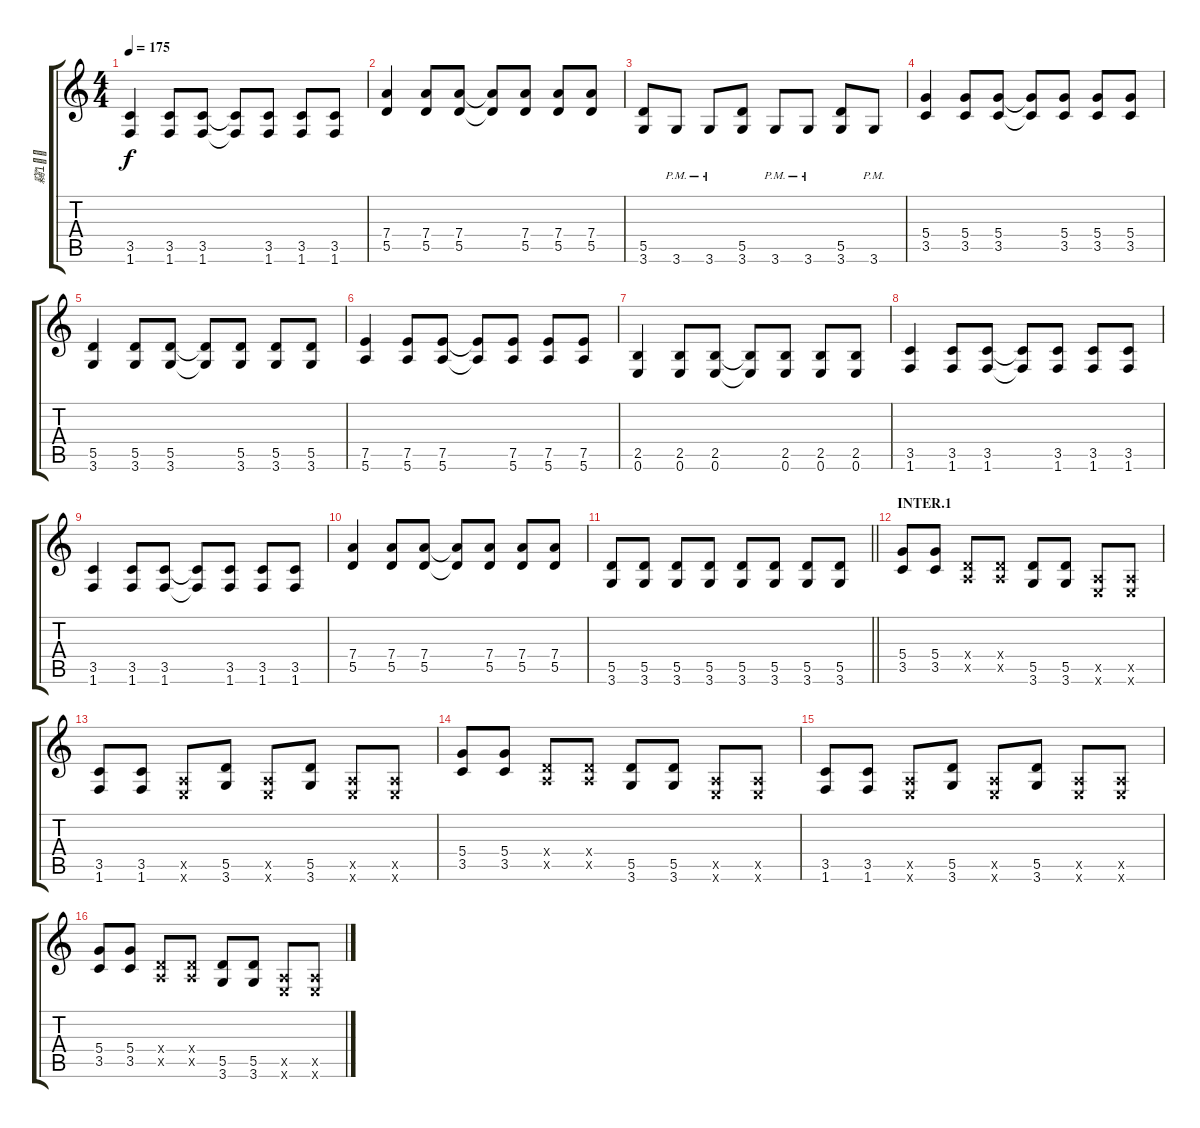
\track ("竊" "竊") {instrument distortionguitar}
\staff {score tabs}
\tuning (E4 B3 G3 D3 A2 E2) {hide}
\ts (4 4)
\tempo 175
\clef g2
\ks c
(3.5 1.6).4{dy f} (3.5 1.6).8 (3.5 1.6).8 (3.5{t} 1.6{t}).8 (3.5 1.6).8 (3.5 1.6).8 (3.5 1.6).8 |
(7.4 5.5).4 (7.4 5.5).8 (7.4 5.5).8 (7.4{t} 5.5{t}).8 (7.4 5.5).8 (7.4 5.5).8 (7.4 5.5).8 |
(5.5 3.6).8{txt ""} 3.6{pm}.8 3.6{pm}.8 (5.5 3.6).8 3.6{pm}.8 3.6{pm}.8 (5.5 3.6).8 3.6{pm}.8 |
(5.4 3.5).4 (5.4 3.5).8 (5.4 3.5).8 (5.4{t} 3.5{t}).8 (5.4 3.5).8 (5.4 3.5).8 (5.4 3.5).8 |
(5.5 3.6).4 (5.5 3.6).8 (5.5 3.6).8 (5.5{t} 3.6{t}).8 (5.5 3.6).8 (5.5 3.6).8 (5.5 3.6).8 |
(7.5 5.6).4 (7.5 5.6).8 (7.5 5.6).8 (7.5{t} 5.6{t}).8 (7.5 5.6).8 (7.5 5.6).8 (7.5 5.6).8 |
(2.5 0.6).4 (2.5 0.6).8 (2.5 0.6).8 (2.5{t} 0.6{t}).8 (2.5 0.6).8 (2.5 0.6).8 (2.5 0.6).8 |
(3.5 1.6).4 (3.5 1.6).8 (3.5 1.6).8 (3.5{t} 1.6{t}).8 (3.5 1.6).8 (3.5 1.6).8 (3.5 1.6).8 |
(3.5 1.6).4 (3.5 1.6).8 (3.5 1.6).8 (3.5{t} 1.6{t}).8 (3.5 1.6).8 (3.5 1.6).8 (3.5 1.6).8 |
(7.4 5.5).4 (7.4 5.5).8 (7.4 5.5).8 (7.4{t} 5.5{t}).8 (7.4 5.5).8 (7.4 5.5).8 (7.4 5.5).8 |
\barLineRight lightlight
(5.5 3.6).8 (5.5 3.6).8 (5.5 3.6).8 (5.5 3.6).8 (5.5 3.6).8 (5.5 3.6).8 (5.5 3.6).8 (5.5 3.6).8 |
\section ("" "INTER.1")
(5.4 3.5).8 (5.4 3.5).8 (0.4{x} 0.5{x}).8 (0.4{x} 0.5{x}).8 (5.5 3.6).8 (5.5 3.6).8 (0.5{x} 0.6{x}).8 (0.5{x} 0.6{x}).8 |
(3.5 1.6).8 (3.5 1.6).8 (0.5{x} 0.6{x}).8 (5.5 3.6).8 (0.5{x} 0.6{x}).8 (5.5 3.6).8 (0.5{x} 0.6{x}).8 (0.5{x} 0.6{x}).8 |
(5.4 3.5).8 (5.4 3.5).8 (0.4{x} 0.5{x}).8 (0.4{x} 0.5{x}).8 (5.5 3.6).8 (5.5 3.6).8 (0.5{x} 0.6{x}).8 (0.5{x} 0.6{x}).8 |
(3.5 1.6).8 (3.5 1.6).8 (0.5{x} 0.6{x}).8 (5.5 3.6).8 (0.5{x} 0.6{x}).8 (5.5 3.6).8 (0.5{x} 0.6{x}).8 (0.5{x} 0.6{x}).8 |
(5.4 3.5).8 (5.4 3.5).8 (0.4{x} 0.5{x}).8 (0.4{x} 0.5{x}).8 (5.5 3.6).8 (5.5 3.6).8 (0.5{x} 0.6{x}).8 (0.5{x} 0.6{x}).8
